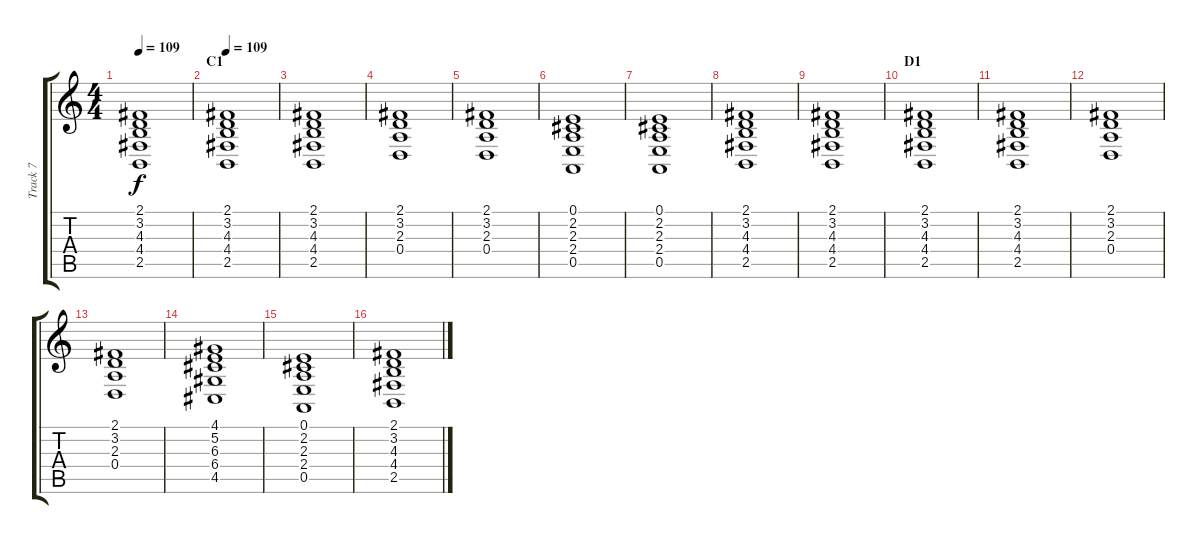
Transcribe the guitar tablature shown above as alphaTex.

\track ("Track 7" "Track 7") {instrument stringensemble1}
\staff {score tabs}
\tuning (E4 B3 G3 D3 A2 E2) {hide}
\ts (4 4)
\tempo 109
\clef g2
\ks c
(2.1 3.2 4.3 4.4 2.5).1{dy f} |
\section ("" "C1")
\tempo 109
(2.1 3.2 4.3 4.4 2.5).1 |
(2.1 3.2 4.3 4.4 2.5).1 |
(2.1 3.2 2.3 0.4).1 |
(2.1 3.2 2.3 0.4).1 |
(0.1 2.2 2.3 2.4 0.5).1 |
(0.1 2.2 2.3 2.4 0.5).1 |
(2.1 3.2 4.3 4.4 2.5).1 |
(2.1 3.2 4.3 4.4 2.5).1 |
\section ("" "D1")
(2.1 3.2 4.3 4.4 2.5).1 |
(2.1 3.2 4.3 4.4 2.5).1 |
(2.1 3.2 2.3 0.4).1 |
(2.1 3.2 2.3 0.4).1 |
(4.1 5.2 6.3 6.4 4.5).1 |
(0.1 2.2 2.3 2.4 0.5).1 |
(2.1 3.2 4.3 4.4 2.5).1
